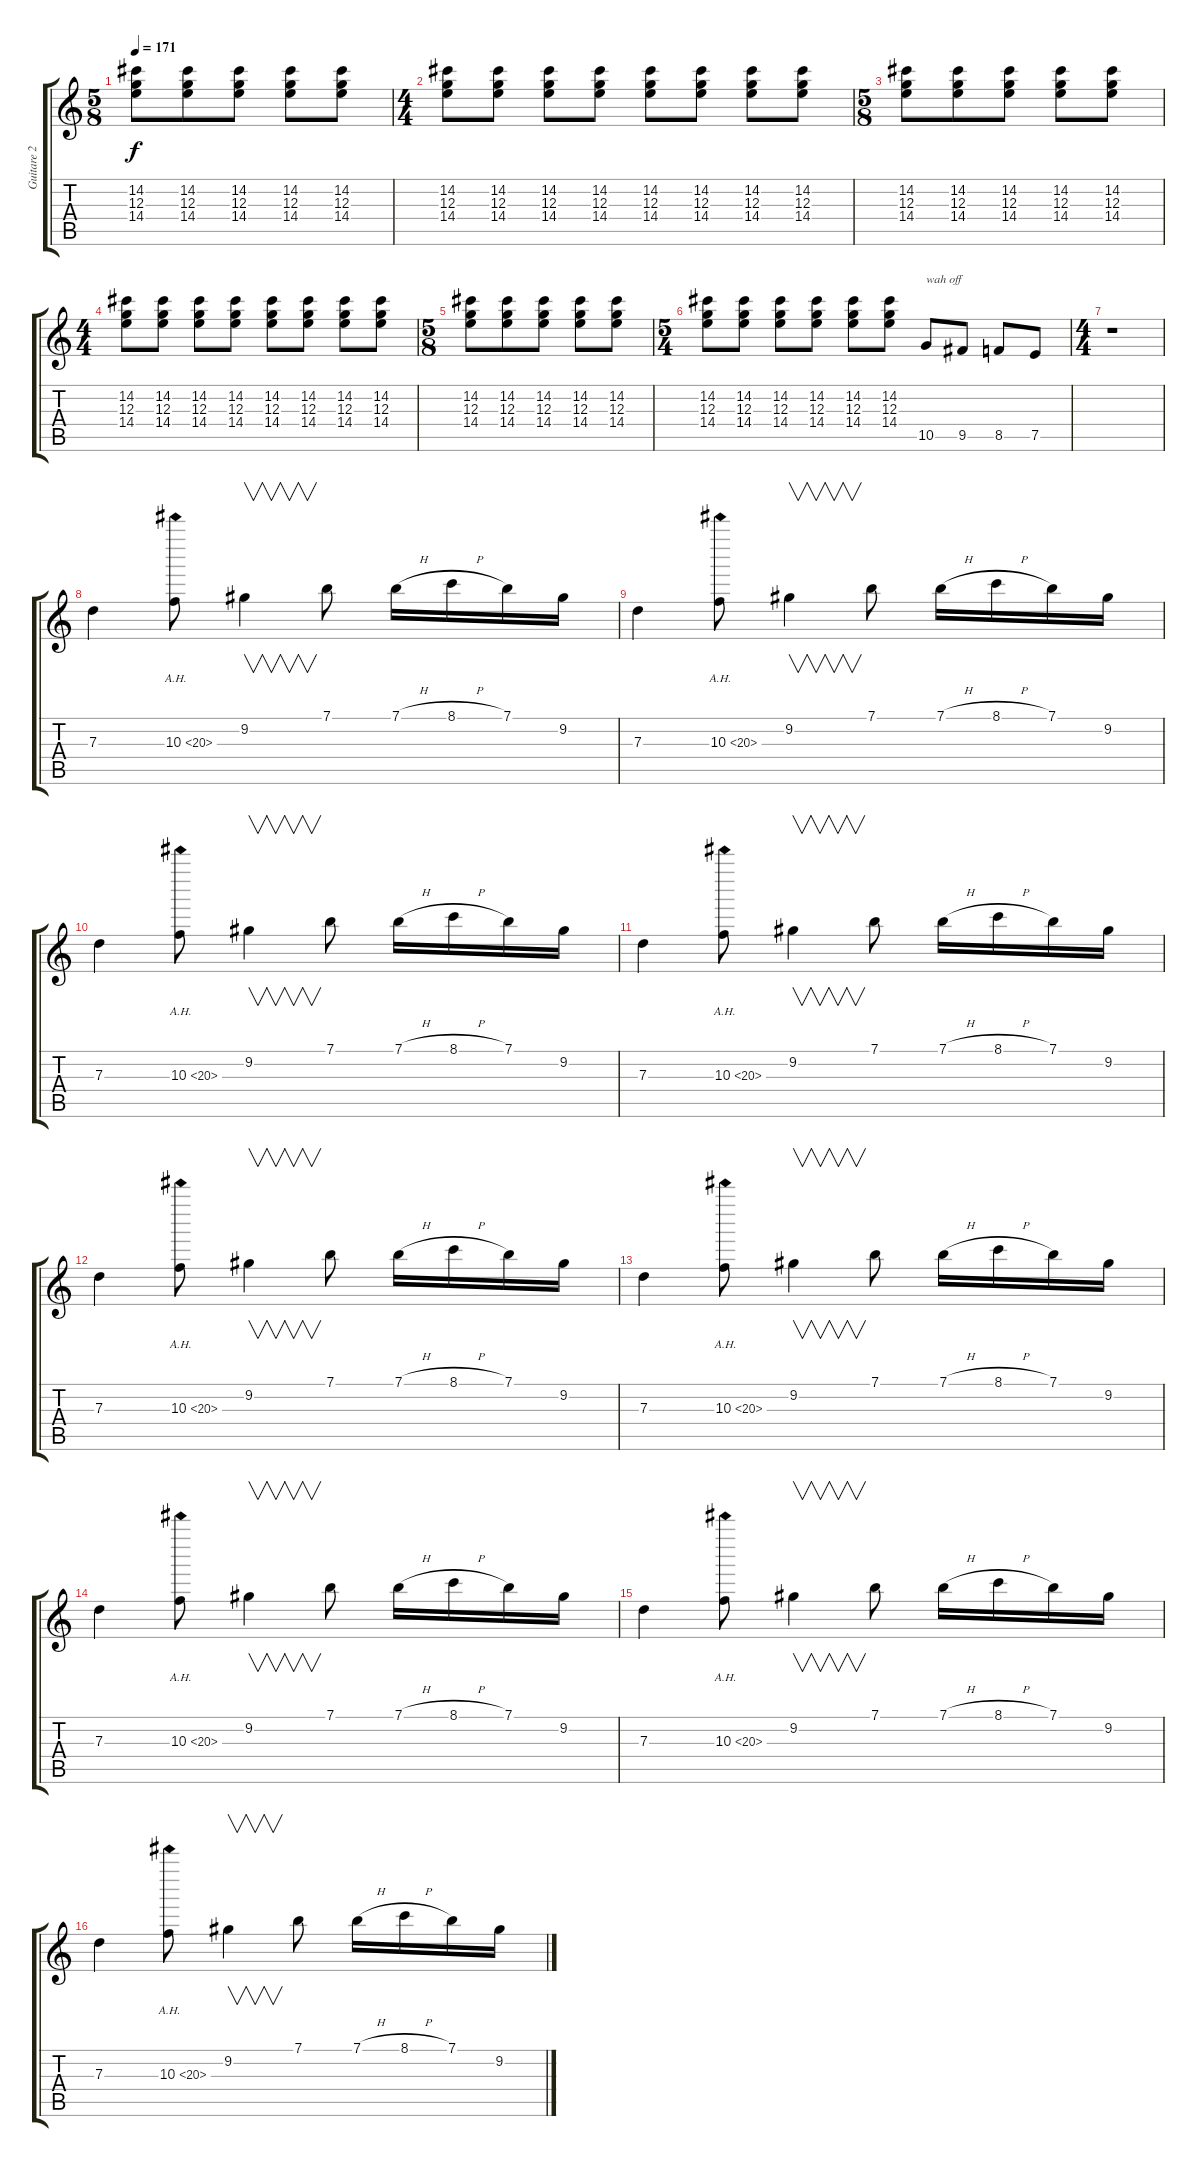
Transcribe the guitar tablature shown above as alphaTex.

\track ("Guitare 2" "Guitare 2") {instrument distortionguitar}
\staff {score tabs}
\tuning (E4 B3 G3 D3 A2 D2) {hide}
\ts (5 8)
\tempo 171
\clef g2
\ks c
(14.2 12.3 14.4).8{dy f} (14.2 12.3 14.4).8 (14.2 12.3 14.4).8 (14.2 12.3 14.4).8 (14.2 12.3 14.4).8 |
\ts (4 4)
(14.2 12.3 14.4).8 (14.2 12.3 14.4).8 (14.2 12.3 14.4).8 (14.2 12.3 14.4).8 (14.2 12.3 14.4).8 (14.2 12.3 14.4).8 (14.2 12.3 14.4).8 (14.2 12.3 14.4).8 |
\ts (5 8)
(14.2 12.3 14.4).8 (14.2 12.3 14.4).8 (14.2 12.3 14.4).8 (14.2 12.3 14.4).8 (14.2 12.3 14.4).8 |
\ts (4 4)
(14.2 12.3 14.4).8 (14.2 12.3 14.4).8 (14.2 12.3 14.4).8 (14.2 12.3 14.4).8 (14.2 12.3 14.4).8 (14.2 12.3 14.4).8 (14.2 12.3 14.4).8 (14.2 12.3 14.4).8 |
\ts (5 8)
(14.2 12.3 14.4).8 (14.2 12.3 14.4).8 (14.2 12.3 14.4).8 (14.2 12.3 14.4).8 (14.2 12.3 14.4).8 |
\ts (5 4)
(14.2 12.3 14.4).8 (14.2 12.3 14.4).8 (14.2 12.3 14.4).8 (14.2 12.3 14.4).8 (14.2 12.3 14.4).8 (14.2 12.3 14.4).8 10.5.8{txt "wah off"} 9.5.8 8.5.8 7.5.8 |
\ts (4 4)
r.1 |
7.3.4 10.3{ah 10}.8 9.2.4{v} 7.1.8 7.1{h}.16 8.1{h}.16 7.1.16 9.2.16 |
7.3.4 10.3{ah 10}.8 9.2.4{v} 7.1.8 7.1{h}.16 8.1{h}.16 7.1.16 9.2.16 |
7.3.4 10.3{ah 10}.8 9.2.4{v} 7.1.8 7.1{h}.16 8.1{h}.16 7.1.16 9.2.16 |
7.3.4 10.3{ah 10}.8 9.2.4{v} 7.1.8 7.1{h}.16 8.1{h}.16 7.1.16 9.2.16 |
7.3.4 10.3{ah 10}.8 9.2.4{v} 7.1.8 7.1{h}.16 8.1{h}.16 7.1.16 9.2.16 |
7.3.4 10.3{ah 10}.8 9.2.4{v} 7.1.8 7.1{h}.16 8.1{h}.16 7.1.16 9.2.16 |
7.3.4 10.3{ah 10}.8 9.2.4{v} 7.1.8 7.1{h}.16 8.1{h}.16 7.1.16 9.2.16 |
7.3.4 10.3{ah 10}.8 9.2.4{v} 7.1.8 7.1{h}.16 8.1{h}.16 7.1.16 9.2.16 |
7.3.4 10.3{ah 10}.8 9.2.4{v} 7.1.8 7.1{h}.16 8.1{h}.16 7.1.16 9.2.16
